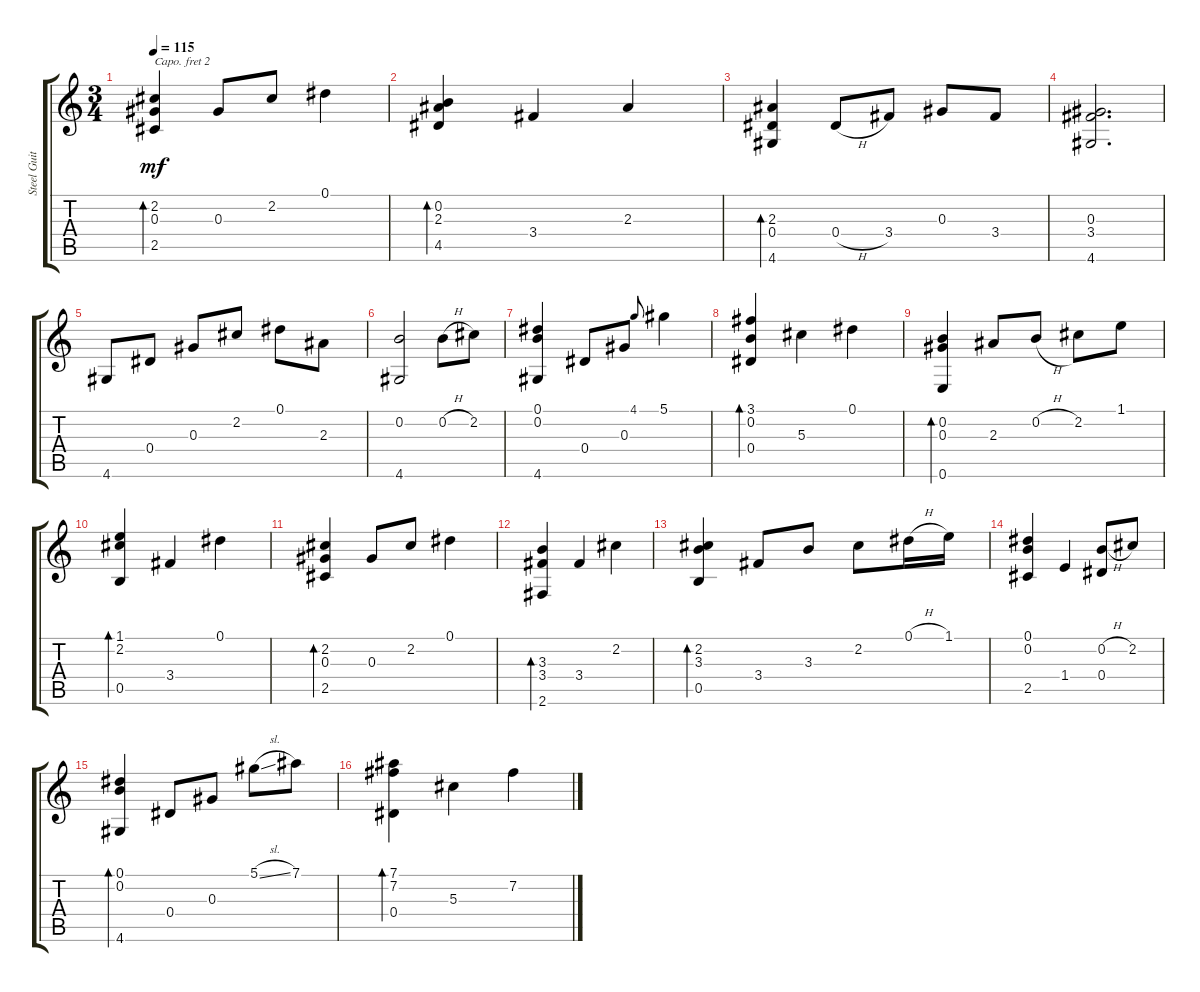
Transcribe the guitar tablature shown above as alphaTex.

\track ("Steel Guitar" "Steel Guit") {instrument acousticguitarsteel}
\staff {score tabs}
\capo 2
\tuning (Db4 A3 Gb3 Db3 A2 D2) {hide}
\ts (3 4)
\tempo 115
\clef g2
\ks c
(2.2 0.3 2.5).4{bd 120 dy mf} 0.3.8 2.2.8 0.1.4 |
(0.2 2.3 4.5).4{bd 120} 3.4.4 2.3.4 |
(2.3 0.4 4.6).4{bd 120} 0.4{h}.8 3.4.8 0.3.8 3.4.8 |
(0.3 3.4 4.6).2{d} |
4.6.8 0.4.8 0.3.8 2.2.8 0.1.8 2.3.8 |
(0.2 4.6).2 0.2{h}.8 2.2.8 |
(0.1 0.2 4.6).4 0.4.8 0.3.8 4.1.8{gr onbeat} 5.1.4 |
(3.1 0.2 0.4).4{bd 120} 5.3.4 0.1.4 |
(0.2 0.3 0.6).4{bd 120} 2.3.8 0.2{h}.8 2.2.8 1.1.8 |
(1.1 2.2 0.5).4{bd 120} 3.4.4 0.1.4 |
(2.2 0.3 2.5).4{bd 120} 0.3.8 2.2.8 0.1.4 |
(3.3 3.4 2.6).4{bd 120} 3.4.4 2.2.4 |
(2.2 3.3 0.5).4{bd 120} 3.4.8 3.3.8 2.2.8 0.1{h}.16 1.1.16 |
(0.1 0.2 2.5).4 1.4.4 (0.2{h} 0.4).8 2.2.8 |
(0.1 0.2 4.6).4{bd 120} 0.4.8 0.3.8 5.1{sl}.8 7.1.8 |
(7.1 7.2 0.4).4{bd 120} 5.3.4 7.2.4
